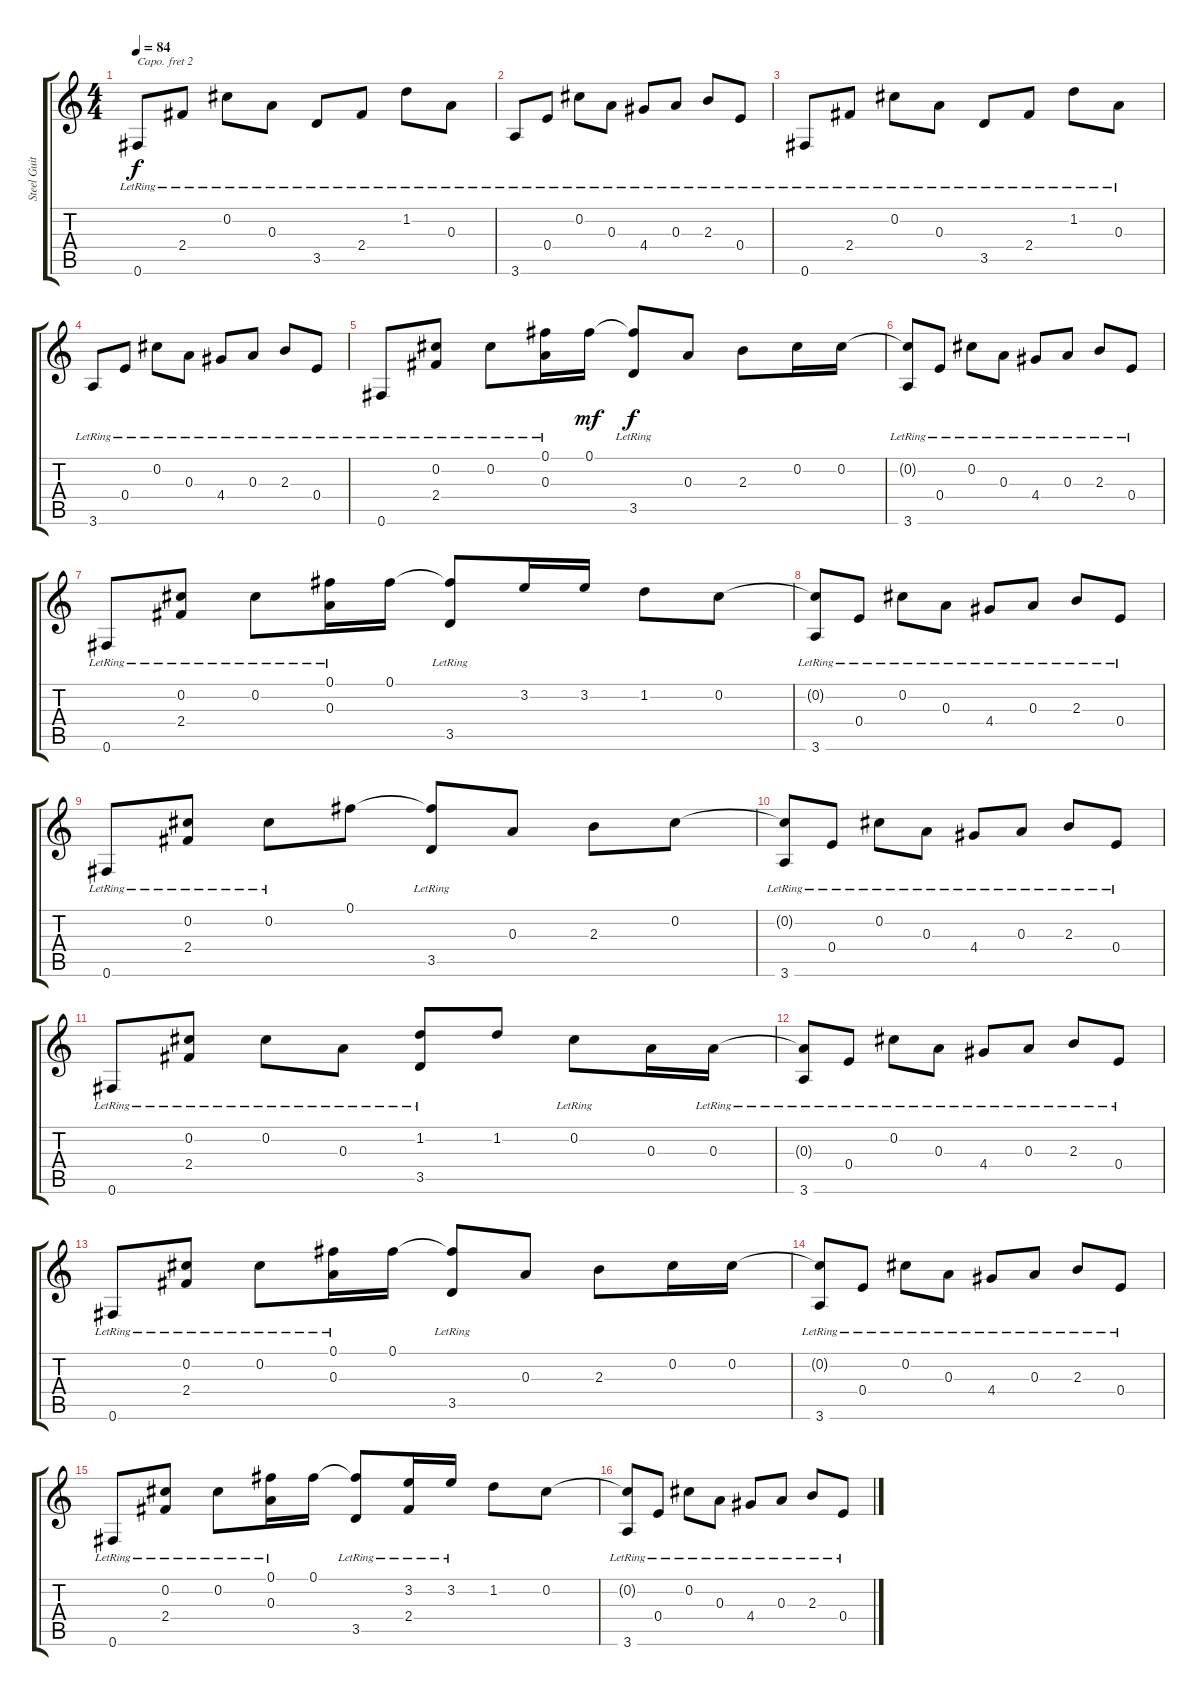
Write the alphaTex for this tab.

\track ("Steel Guitar" "Steel Guit") {instrument acousticguitarsteel}
\staff {score tabs}
\capo 2
\tuning (E4 B3 G3 D3 A2 E2) {hide}
\ts (4 4)
\tempo 84
\clef g2
\ks c
0.6{lr}.8{dy f instrument acousticguitarsteel} 2.4{lr}.8 0.2{lr}.8 0.3{lr}.8 3.5{lr}.8 2.4{lr}.8 1.2{lr}.8 0.3{lr}.8 |
3.6{lr}.8 0.4{lr}.8 0.2{lr}.8 0.3{lr}.8 4.4{lr}.8 0.3{lr}.8 2.3{lr}.8 0.4{lr}.8 |
0.6{lr}.8 2.4{lr}.8 0.2{lr}.8 0.3{lr}.8 3.5{lr}.8 2.4{lr}.8 1.2{lr}.8 0.3{lr}.8 |
3.6{lr}.8 0.4{lr}.8 0.2{lr}.8 0.3{lr}.8 4.4{lr}.8 0.3{lr}.8 2.3{lr}.8 0.4{lr}.8 |
0.6{lr}.8 (0.2 2.4{lr}).8 0.2{lr}.8 (0.1 0.3{lr}).16 0.1.16{dy mf} (0.1{t} 3.5{lr}).8{dy f} 0.3.8 2.3.8 0.2.16 0.2.16 |
(0.2{t} 3.6{lr}).8 0.4{lr}.8 0.2{lr}.8 0.3{lr}.8 4.4{lr}.8 0.3{lr}.8 2.3{lr}.8 0.4{lr}.8 |
0.6{lr}.8 (0.2 2.4{lr}).8 0.2{lr}.8 (0.1 0.3{lr}).16 0.1.16 (0.1{t} 3.5{lr}).8 3.2.16 3.2.16 1.2.8 0.2.8 |
(0.2{t} 3.6{lr}).8 0.4{lr}.8 0.2{lr}.8 0.3{lr}.8 4.4{lr}.8 0.3{lr}.8 2.3{lr}.8 0.4{lr}.8 |
0.6{lr}.8 (0.2 2.4{lr}).8 0.2{lr}.8 0.1.8 (0.1{t} 3.5{lr}).8 0.3.8 2.3.8 0.2.8 |
(0.2{t} 3.6{lr}).8 0.4{lr}.8 0.2{lr}.8 0.3{lr}.8 4.4{lr}.8 0.3{lr}.8 2.3{lr}.8 0.4{lr}.8 |
0.6{lr}.8 (0.2 2.4{lr}).8 0.2{lr}.8 0.3{lr}.8 (1.2 3.5{lr}).8 1.2.8 0.2{lr}.8 0.3.16 0.3{lr}.16 |
(0.3{lr t} 3.6{lr}).8 0.4{lr}.8 0.2{lr}.8 0.3{lr}.8 4.4{lr}.8 0.3{lr}.8 2.3{lr}.8 0.4{lr}.8 |
0.6{lr}.8 (0.2 2.4{lr}).8 0.2{lr}.8 (0.1 0.3{lr}).16 0.1.16 (0.1{t} 3.5{lr}).8 0.3.8 2.3.8 0.2.16 0.2.16 |
(0.2{t} 3.6{lr}).8 0.4{lr}.8 0.2{lr}.8 0.3{lr}.8 4.4{lr}.8 0.3{lr}.8 2.3{lr}.8 0.4{lr}.8 |
0.6{lr}.8 (0.2 2.4{lr}).8 0.2{lr}.8 (0.1 0.3{lr}).16 0.1.16 (0.1{t} 3.5{lr}).8 (3.2 2.4{lr}).16 3.2{lr}.16 1.2.8 0.2.8 |
(0.2{t} 3.6{lr}).8 0.4{lr}.8 0.2{lr}.8 0.3{lr}.8 4.4{lr}.8 0.3{lr}.8 2.3{lr}.8 0.4{lr}.8
